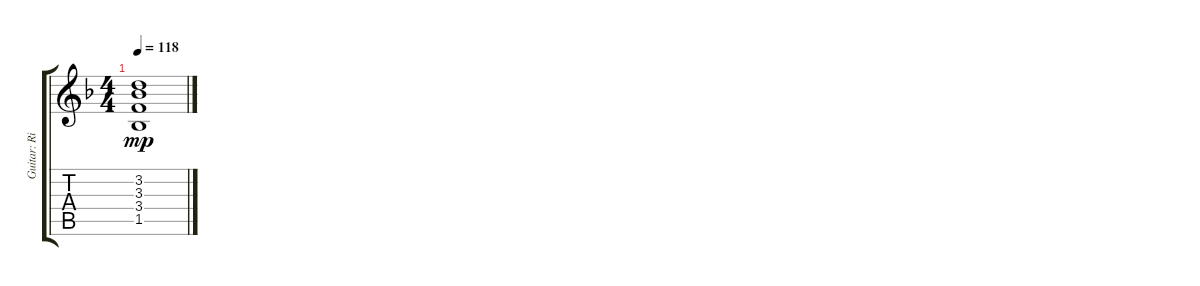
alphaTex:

\track ("Guitar: Rik" "Guitar: Ri") {instrument electricguitarclean}
\staff {score tabs}
\tuning (E4 B3 G3 D3 A2 E2) {hide}
\ts (4 4)
\tempo 118
\clef g2
\ks f
(3.2{t} 3.3{t} 3.4{t} 1.5{t}).1{dy mp}
